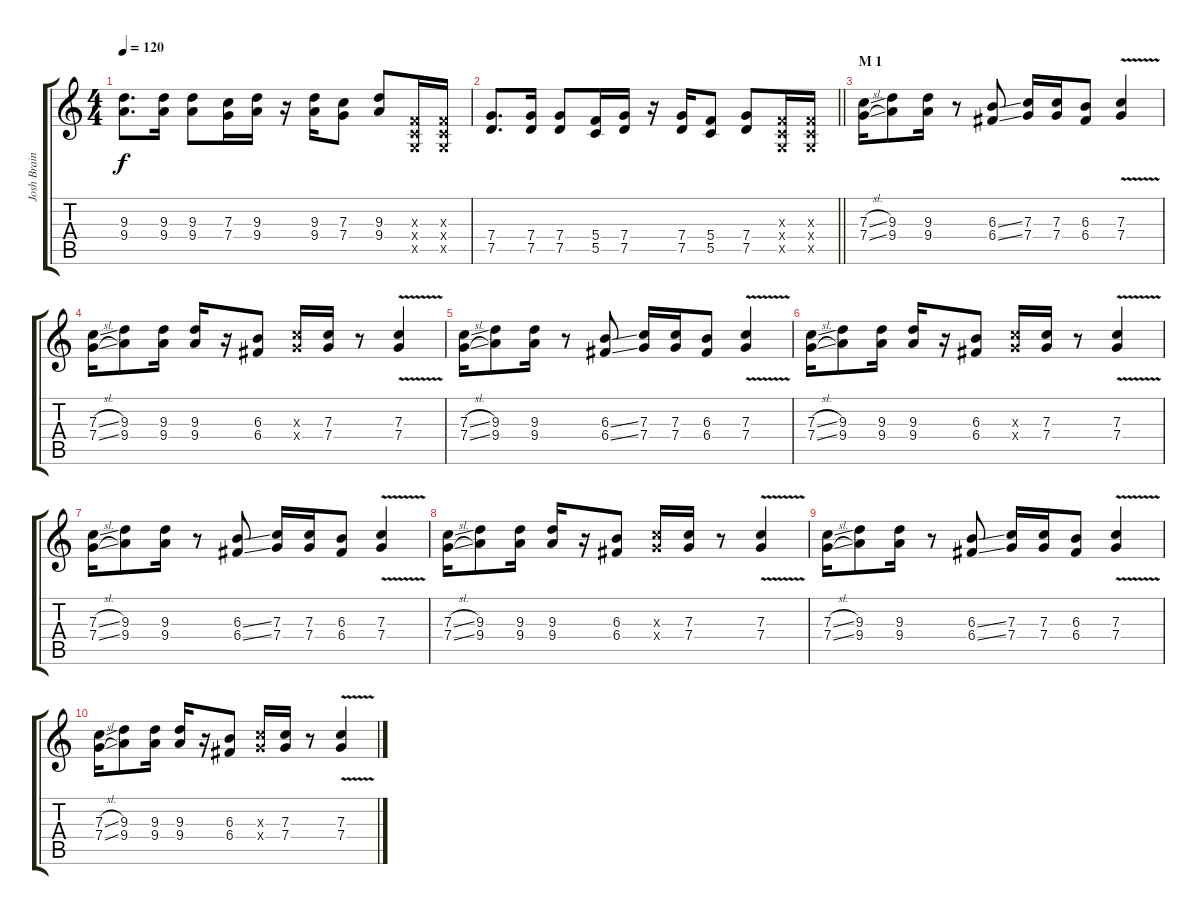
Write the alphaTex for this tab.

\track ("Josh Brainard" "Josh Brain") {instrument distortionguitar}
\staff {score tabs}
\tuning (D4 A3 F3 C3 G2 C2) {hide}
\ts (4 4)
\tempo 120
\clef g2
\ks c
(9.3 9.4).8{d dy f} (9.3 9.4).16 (9.3 9.4).8 (7.3 7.4).16 (9.3 9.4).16 r.16 (9.3 9.4).16 (7.3 7.4).8 (9.3 9.4).8 (0.3{x} 0.4{x} 0.5{x}).16 (0.3{x} 0.4{x} 0.5{x}).16 |
\barLineRight lightlight
(7.4 7.5).8{d} (7.4 7.5).16 (7.4 7.5).8 (5.4 5.5).16 (7.4 7.5).16 r.16 (7.4 7.5).16 (5.4 5.5).8 (7.4 7.5).8 (0.3{x} 0.4{x} 0.5{x}).16 (0.3{x} 0.4{x} 0.5{x}).16 |
\section ("" "M 1")
(7.3{sl} 7.4{sl}).16{volume 8} (9.3 9.4).8 (9.3 9.4).16 r.8 (6.3{ss} 6.4{ss}).8 (7.3 7.4).16 (7.3 7.4).16 (6.3 6.4).8 (7.3{v} 7.4{v}).4 |
(7.3{sl} 7.4{sl}).16 (9.3 9.4).8 (9.3 9.4).16 (9.3 9.4).16 r.16 (6.3 6.4).8 (7.3{x} 7.4{x}).16 (7.3 7.4).16 r.8 (7.3{v} 7.4{v}).4 |
(7.3{sl} 7.4{sl}).16 (9.3 9.4).8 (9.3 9.4).16 r.8 (6.3{ss} 6.4{ss}).8 (7.3 7.4).16 (7.3 7.4).16 (6.3 6.4).8 (7.3{v} 7.4{v}).4 |
(7.3{sl} 7.4{sl}).16 (9.3 9.4).8 (9.3 9.4).16 (9.3 9.4).16 r.16 (6.3 6.4).8 (7.3{x} 7.4{x}).16 (7.3 7.4).16 r.8 (7.3{v} 7.4{v}).4 |
(7.3{sl} 7.4{sl}).16 (9.3 9.4).8 (9.3 9.4).16 r.8 (6.3{ss} 6.4{ss}).8 (7.3 7.4).16 (7.3 7.4).16 (6.3 6.4).8 (7.3{v} 7.4{v}).4 |
(7.3{sl} 7.4{sl}).16 (9.3 9.4).8 (9.3 9.4).16 (9.3 9.4).16 r.16 (6.3 6.4).8 (7.3{x} 7.4{x}).16 (7.3 7.4).16 r.8 (7.3{v} 7.4{v}).4 |
(7.3{sl} 7.4{sl}).16 (9.3 9.4).8 (9.3 9.4).16 r.8 (6.3{ss} 6.4{ss}).8 (7.3 7.4).16 (7.3 7.4).16 (6.3 6.4).8 (7.3{v} 7.4{v}).4 |
(7.3{sl} 7.4{sl}).16 (9.3 9.4).8 (9.3 9.4).16 (9.3 9.4).16 r.16 (6.3 6.4).8 (7.3{x} 7.4{x}).16 (7.3 7.4).16 r.8 (7.3{v} 7.4{v}).4
